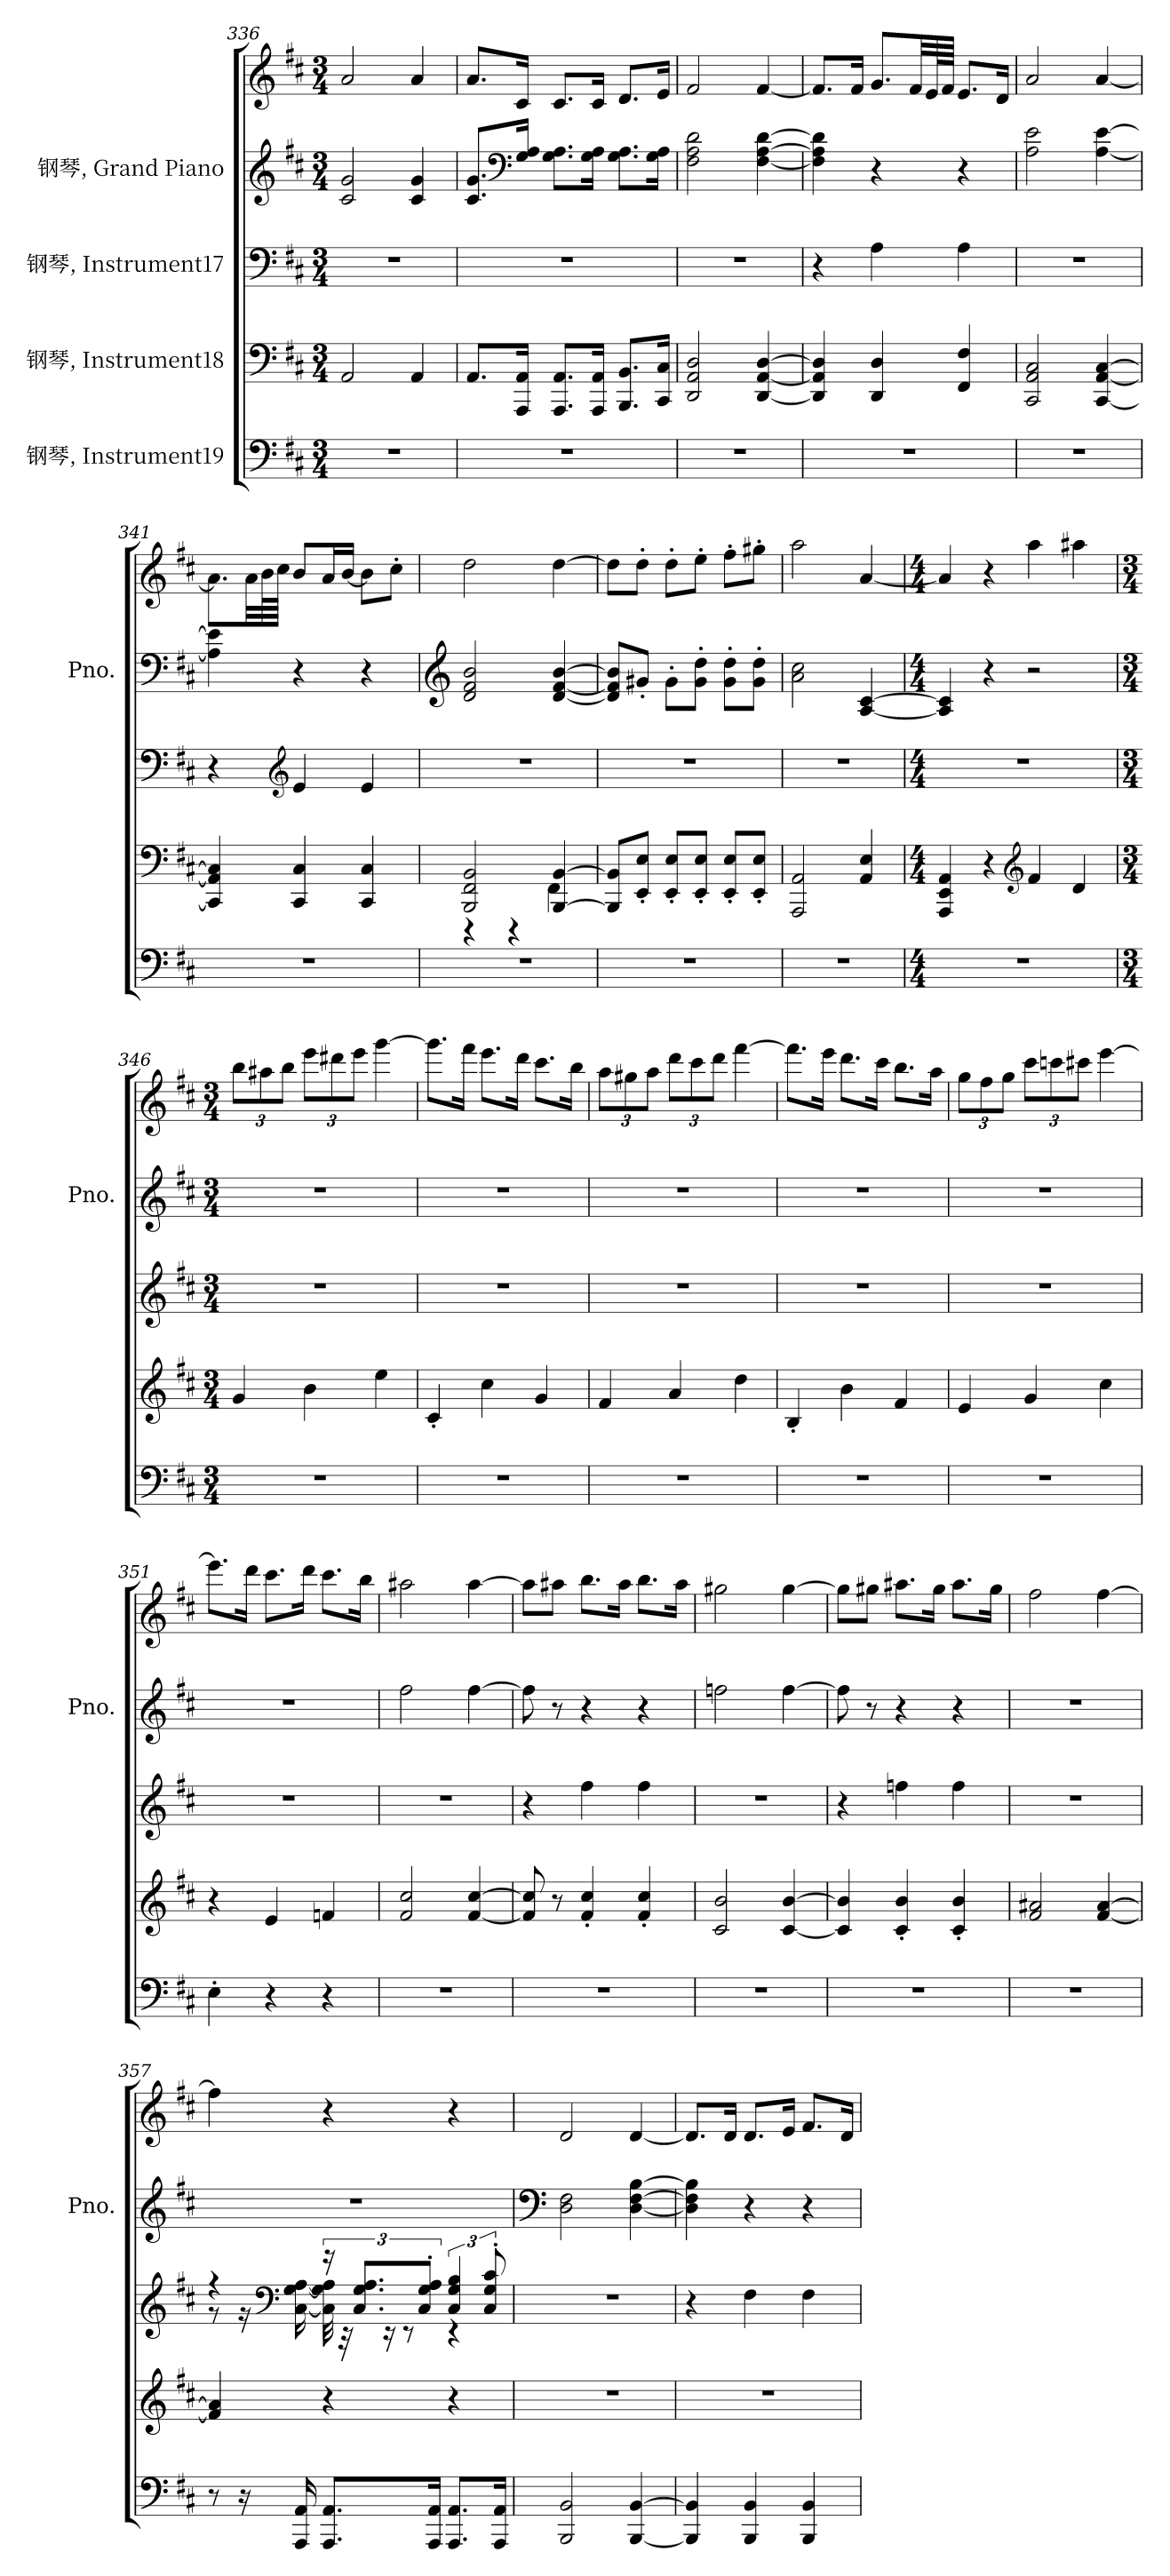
**kern	**kern	**kern	**kern	**kern
*part4	*part3	*part2	*part1	*part1
*staff5	*staff4	*staff3	*staff2	*staff1
*I"钢琴, Instrument19	*I"钢琴, Instrument18	*I"钢琴, Instrument17	*I"钢琴, Grand Piano	*
*	*	*	*I'Pno.	*
*clefF4	*clefF4	*clefF4	*clefG2	*clefG2
*k[f#c#]	*k[f#c#]	*k[f#c#]	*k[f#c#]	*k[f#c#]
*M3/4	*M3/4	*M3/4	*M3/4	*M3/4
=336	=336	=336	=336	=336
2.r	2AA/	2.r	2c#/ 2g/	2a/
.	4AA/	.	4c#/ 4g/	4a/
!!LO:LB:g=z
=337	=337	=337	=337	=337
*	*	*	*	*MM180
2.r	8.AA/L	2.r	8.c#/ 8.g/L	8.a/L
*	*	*	*clefF4	*
.	16AAA/ 16AA/Jk	.	16G/ 16A/Jk	16c#/Jk
.	8.AAA/ 8.AA/L	.	8.G\ 8.A\L	8.c#/L
.	16AAA/ 16AA/Jk	.	16G\ 16A\Jk	16c#/Jk
.	8.BBB/ 8.BB/L	.	8.G\ 8.A\L	8.d/L
.	16CC#/ 16C#/Jk	.	16G\ 16A\Jk	16e/Jk
=338	=338	=338	=338	=338
2.r	2DD/ 2AA/ 2D/	2.r	2F#\ 2A\ 2d\	2f#/
.	[4DD/ [4AA/ [4D/	.	[4F#\ [4A\ [4d\	[4f#/
=339	=339	=339	=339	=339
2.r	4DD/] 4AA/] 4D/]	4r	4F#\] 4A\] 4d\]	8.f#/L]
.	.	.	.	16f#/Jk
.	4DD/ 4D/	4A\	4r	8.g/L
.	.	.	.	32f#/LL
.	.	.	.	64e/L
.	.	.	.	64f#/JJJJ
.	4FF#/ 4F#/	4A\	4r	8.e/L
.	.	.	.	16d/Jk
=340	=340	=340	=340	=340
2.r	2CC#/ 2AA/ 2C#/	2.r	2A\ 2e\	2a/
.	[4CC#/ [4AA/ [4C#/	.	[4A\ [4e\	[4a/
=341	=341	=341	=341	=341
2.r	4CC#/] 4AA/] 4C#/]	4r	4A\] 4e\]	8.a\L]
.	.	.	.	32a\LL
.	.	.	.	64b\L
.	.	.	.	64cc#\JJJJ
*	*	*clefG2	*	*
.	4CC#/ 4C#/	4e/	4r	8b/L
.	.	.	.	16a/L
.	.	.	.	[16b/JJ
.	4CC#/ 4C#/	4e/	4r	8b\L]
.	.	.	.	8cc#'\J
!!LO:PB:g=z
=342	=342	=342	=342	=342
*	*	*	*clefG2	*
*	*^	*	*	*
2.r	2BBB/ 2FF#/ 2BB/	4r	2.r	2d/ 2f#/ 2b/	2dd\
.	.	4r	.	.	.
.	[4BBB/ [4BB/	4FF#\	.	[4d/ [4f#/ [4b/	[4dd\
*	*v	*v	*	*	*
=343	=343	=343	=343	=343
2.r	8BBB/] 8BB/]L	2.r	8d/] 8f#/] 8b/]L	8dd\L]
.	8EE/' 8E/'J	.	8g#X'/J	8dd'\J
.	8EE/' 8E/'L	.	8g#'\L	8dd'\L
.	8EE/' 8E/'J	.	8g#\' 8dd\'J	8ee'\J
.	8EE/' 8E/'L	.	8g#\' 8dd\'L	8ff#'\L
.	8EE/' 8E/'J	.	8g#\' 8dd\'J	8gg#X'\J
=344	=344	=344	=344	=344
2.r	2AAA/ 2AA/	2.r	2a\ 2cc#\	2aa\
.	4AA/ 4E/	.	[4A/ [4c#/	[4a/
=345	=345	=345	=345	=345
*M4/4	*M4/4	*M4/4	*M4/4	*M4/4
1r	4AAA/ 4EE/ 4AA/	1r	4A/] 4c#/]	4a/]
.	4r	.	4r	4r
*	*clefG2	*	*	*
.	4f#/	.	2r	4aa\
.	4d/	.	.	4aa#X\
=346	=346	=346	=346	=346
*M3/4	*M3/4	*M3/4	*M3/4	*M3/4
*	*	*	*	*Xbrackettup
2.r	4g/	2.r	2.r	12bb\L
.	.	.	.	12aa#X\
.	.	.	.	12bb\J
.	4b\	.	.	12eee\L
.	.	.	.	12ddd#X\
.	.	.	.	12eee\J
.	4ee\	.	.	[4ggg\
!!LO:LB:g=z
=347	=347	=347	=347	=347
2.r	4c#'/	2.r	2.r	8.ggg\L]
.	.	.	.	16fff#\Jk
.	4cc#\	.	.	8.eee\L
.	.	.	.	16ddd\Jk
.	4g/	.	.	8.ccc#\L
.	.	.	.	16bb\Jk
=348	=348	=348	=348	=348
2.r	4f#/	2.r	2.r	12aa\L
.	.	.	.	12gg#X\
.	.	.	.	12aa\J
.	4a/	.	.	12ddd\L
.	.	.	.	12ccc#\
.	.	.	.	12ddd\J
.	4dd\	.	.	[4fff#\
=349	=349	=349	=349	=349
2.r	4B'/	2.r	2.r	8.fff#\L]
.	.	.	.	16eee\Jk
.	4b\	.	.	8.ddd\L
.	.	.	.	16ccc#\Jk
.	4f#/	.	.	8.bb\L
.	.	.	.	16aa\Jk
=350	=350	=350	=350	=350
2.r	4e/	2.r	2.r	12gg\L
.	.	.	.	12ff#\
.	.	.	.	12gg\J
.	4g/	.	.	12ccc#\L
.	.	.	.	12cccn\
.	.	.	.	12ccc#X\J
.	4cc#\	.	.	[4eee\
!!LO:PB:g=z
=351	=351	=351	=351	=351
4E'\	4r	2.r	2.r	8.eee\L]
.	.	.	.	16ddd\Jk
4r	4e/	.	.	8.ccc#\L
.	.	.	.	16ddd\Jk
4r	4fn/	.	.	8.ccc#\L
.	.	.	.	16bb\Jk
=352	=352	=352	=352	=352
2.r	2f#/ 2cc#/	2.r	2ff#\	2aa#X\
.	[4f#/ [4cc#/	.	[4ff#\	[4aa#\
=353	=353	=353	=353	=353
2.r	8f#/] 8cc#/]	4r	8ff#\]	8aa#\L]
.	8r	.	8r	8aa#X\J
.	4f#/' 4cc#/'	4ff#\	4r	8.bb\L
.	.	.	.	16aa#\Jk
.	4f#/' 4cc#/'	4ff#\	4r	8.bb\L
.	.	.	.	16aa#\Jk
=354	=354	=354	=354	=354
2.r	2c#/ 2b/	2.r	2ffn\	2gg#X\
.	[4c#/ [4b/	.	[4ff\	[4gg#\
=355	=355	=355	=355	=355
2.r	4c#/] 4b/]	4r	8ff\]	8gg#\L]
.	.	.	8r	8gg#X\J
.	4c#/' 4b/'	4ffn\	4r	8.aa#X\L
.	.	.	.	16gg#\Jk
.	4c#/' 4b/'	4ff\	4r	8.aa#\L
.	.	.	.	16gg#\Jk
=356	=356	=356	=356	=356
2.r	2f#/ 2a#X/	2.r	2.r	2ff#\
.	[4f#/ [4a#/	.	.	[4ff#\
!!LO:LB:g=z
=357	=357	=357	=357	=357
*	*	*^	*	*
8r	4f#/] 4a#/]	4r	8r	2.r	4ff#\]
16r	.	.	16r	.	.
*	*	*clefF4	*	*	*
16AAA/ 16AA/	.	.	[16C#\ [16G\ [16A\	.	.
8.AAA/ 8.AA/L	4r	24r	32C#\] 32G\] 32A\]	.	4r
.	.	.	32r	.	.
.	.	12.C#/ 12.G/ 12.A/L	.	.	.
.	.	.	16r	.	.
.	.	.	8r	.	.
.	.	12C#/' 12G/' 12A/'J	.	.	.
16AAA/ 16AA/Jk	.	.	.	.	.
8.AAA/ 8.AA/L	4r	6C#/ 6G/ 6B/	4r	.	4r
.	.	12C#/' 12G/' 12c#/'	.	.	.
16AAA/ 16AA/Jk	.	.	.	.	.
*	*	*v	*v	*	*
=358	=358	=358	=358	=358
*	*	*	*clefF4	*
2BBB/ 2BB/	2.r	2.r	2D\ 2F#\	2d/
[4BBB/ [4BB/	.	.	[4D\ [4F#\ [4B\	[4d/
=359	=359	=359	=359	=359
4BBB/] 4BB/]	2.r	4r	4D\] 4F#\] 4B\]	8.d/L]
.	.	.	.	16d/Jk
4BBB/ 4BB/	.	4F#\	4r	8.d/L
.	.	.	.	16e/Jk
4BBB/ 4BB/	.	4F#\	4r	8.f#/L
.	.	.	.	16d/Jk
=	=	=	=	=
*-	*-	*-	*-	*-
